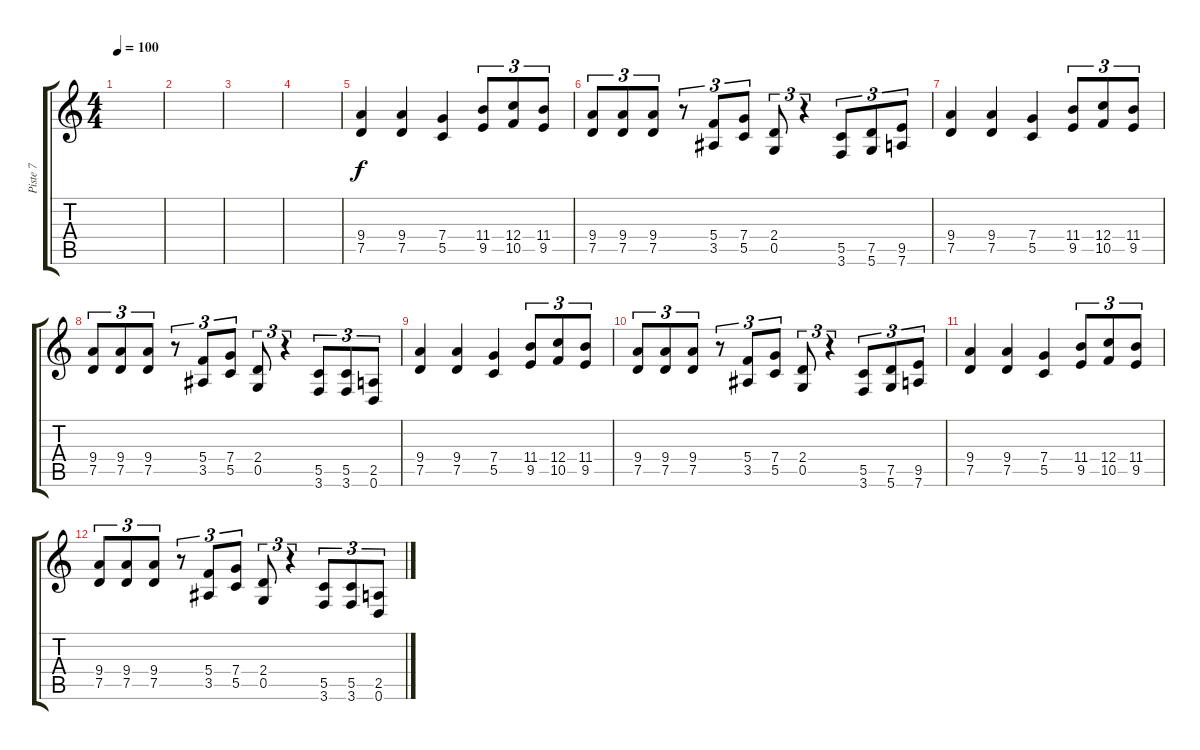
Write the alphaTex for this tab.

\track ("Piste 7" "Piste 7") {instrument distortionguitar}
\staff {score tabs}
\tuning (D4 A3 F3 C3 G2 D2) {hide}
\ts (4 4)
\tempo 100
\clef g2
\ks c
|
|
|
|
(9.4 7.5).4 (9.4 7.5).4 (7.4 5.5).4 (11.4 9.5).8{tu (3 2)} (12.4 10.5).8{tu (3 2)} (11.4 9.5).8{tu (3 2)} |
(9.4 7.5).8{tu (3 2)} (9.4 7.5).8{tu (3 2)} (9.4 7.5).8{tu (3 2)} r.8{tu (3 2)} (5.4 3.5).8{tu (3 2)} (7.4 5.5).8{tu (3 2)} (2.4 0.5).8{tu (3 2)} r.4{tu (3 2)} (5.5 3.6).8{tu (3 2)} (7.5 5.6).8{tu (3 2)} (9.5 7.6).8{tu (3 2)} |
(9.4 7.5).4 (9.4 7.5).4 (7.4 5.5).4 (11.4 9.5).8{tu (3 2)} (12.4 10.5).8{tu (3 2)} (11.4 9.5).8{tu (3 2)} |
(9.4 7.5).8{tu (3 2)} (9.4 7.5).8{tu (3 2)} (9.4 7.5).8{tu (3 2)} r.8{tu (3 2)} (5.4 3.5).8{tu (3 2)} (7.4 5.5).8{tu (3 2)} (2.4 0.5).8{tu (3 2)} r.4{tu (3 2)} (5.5 3.6).8{tu (3 2)} (5.5 3.6).8{tu (3 2)} (2.5 0.6).8{tu (3 2)} |
(9.4 7.5).4 (9.4 7.5).4 (7.4 5.5).4 (11.4 9.5).8{tu (3 2)} (12.4 10.5).8{tu (3 2)} (11.4 9.5).8{tu (3 2)} |
(9.4 7.5).8{tu (3 2)} (9.4 7.5).8{tu (3 2)} (9.4 7.5).8{tu (3 2)} r.8{tu (3 2)} (5.4 3.5).8{tu (3 2)} (7.4 5.5).8{tu (3 2)} (2.4 0.5).8{tu (3 2)} r.4{tu (3 2)} (5.5 3.6).8{tu (3 2)} (7.5 5.6).8{tu (3 2)} (9.5 7.6).8{tu (3 2)} |
(9.4 7.5).4 (9.4 7.5).4 (7.4 5.5).4 (11.4 9.5).8{tu (3 2)} (12.4 10.5).8{tu (3 2)} (11.4 9.5).8{tu (3 2)} |
(9.4 7.5).8{tu (3 2)} (9.4 7.5).8{tu (3 2)} (9.4 7.5).8{tu (3 2)} r.8{tu (3 2)} (5.4 3.5).8{tu (3 2)} (7.4 5.5).8{tu (3 2)} (2.4 0.5).8{tu (3 2)} r.4{tu (3 2)} (5.5 3.6).8{tu (3 2)} (5.5 3.6).8{tu (3 2)} (2.5 0.6).8{tu (3 2)}
